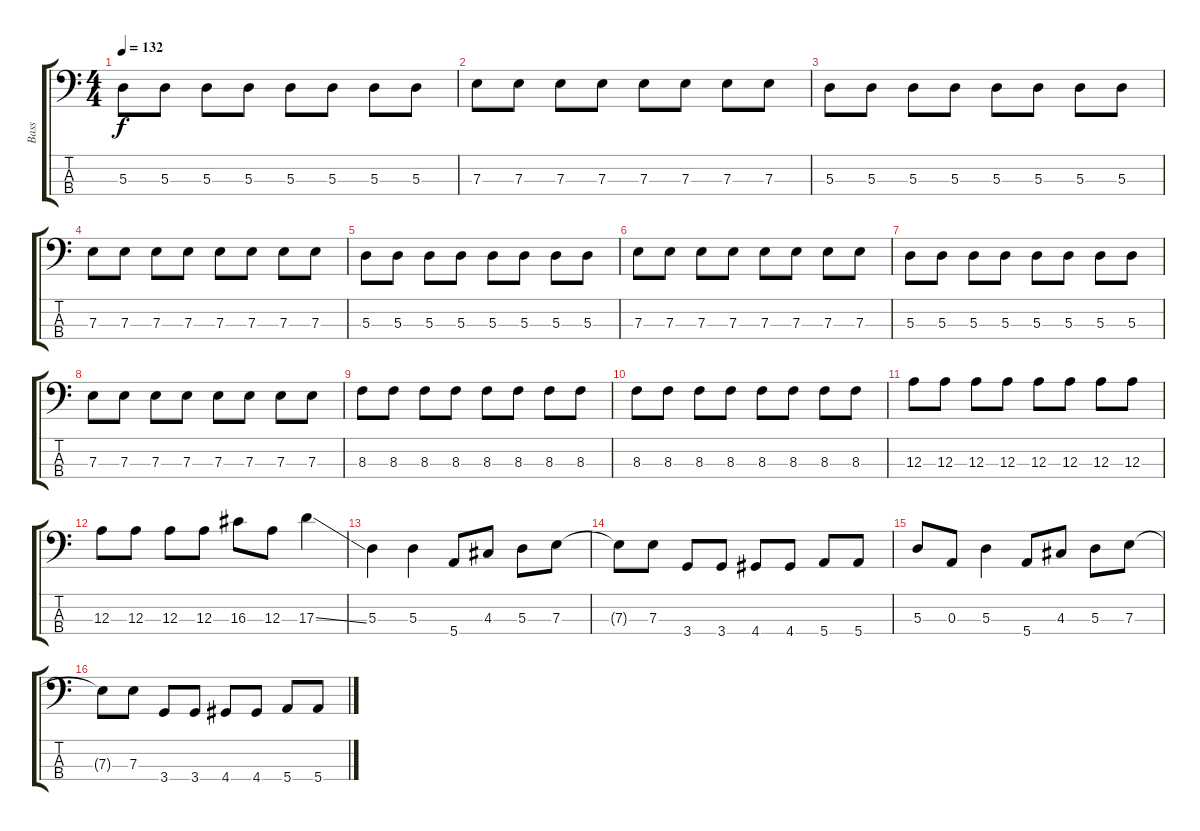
\track ("Bass" "Bass") {instrument electricbassfinger}
\staff {score tabs}
\tuning (G2 D2 A1 E1) {hide}
\ts (4 4)
\tempo 132
\clef f4
\ks c
5.3.8{dy f} 5.3.8 5.3.8 5.3.8 5.3.8 5.3.8 5.3.8 5.3.8 |
7.3.8 7.3.8 7.3.8 7.3.8 7.3.8 7.3.8 7.3.8 7.3.8 |
5.3.8 5.3.8 5.3.8 5.3.8 5.3.8 5.3.8 5.3.8 5.3.8 |
7.3.8 7.3.8 7.3.8 7.3.8 7.3.8 7.3.8 7.3.8 7.3.8 |
5.3.8 5.3.8 5.3.8 5.3.8 5.3.8 5.3.8 5.3.8 5.3.8 |
7.3.8 7.3.8 7.3.8 7.3.8 7.3.8 7.3.8 7.3.8 7.3.8 |
5.3.8 5.3.8 5.3.8 5.3.8 5.3.8 5.3.8 5.3.8 5.3.8 |
7.3.8 7.3.8 7.3.8 7.3.8 7.3.8 7.3.8 7.3.8 7.3.8 |
8.3.8 8.3.8 8.3.8 8.3.8 8.3.8 8.3.8 8.3.8 8.3.8 |
8.3.8 8.3.8 8.3.8 8.3.8 8.3.8 8.3.8 8.3.8 8.3.8 |
12.3.8 12.3.8 12.3.8 12.3.8 12.3.8 12.3.8 12.3.8 12.3.8 |
12.3.8 12.3.8 12.3.8 12.3.8 16.3.8 12.3.8 17.3{ss}.4 |
5.3.4 5.3.4 5.4.8 4.3.8 5.3.8 7.3.8 |
7.3{t}.8 7.3.8 3.4.8 3.4.8 4.4.8 4.4.8 5.4.8 5.4.8 |
5.3.8 0.3.8 5.3.4 5.4.8 4.3.8 5.3.8 7.3.8 |
7.3{t}.8 7.3.8 3.4.8 3.4.8 4.4.8 4.4.8 5.4.8 5.4.8
